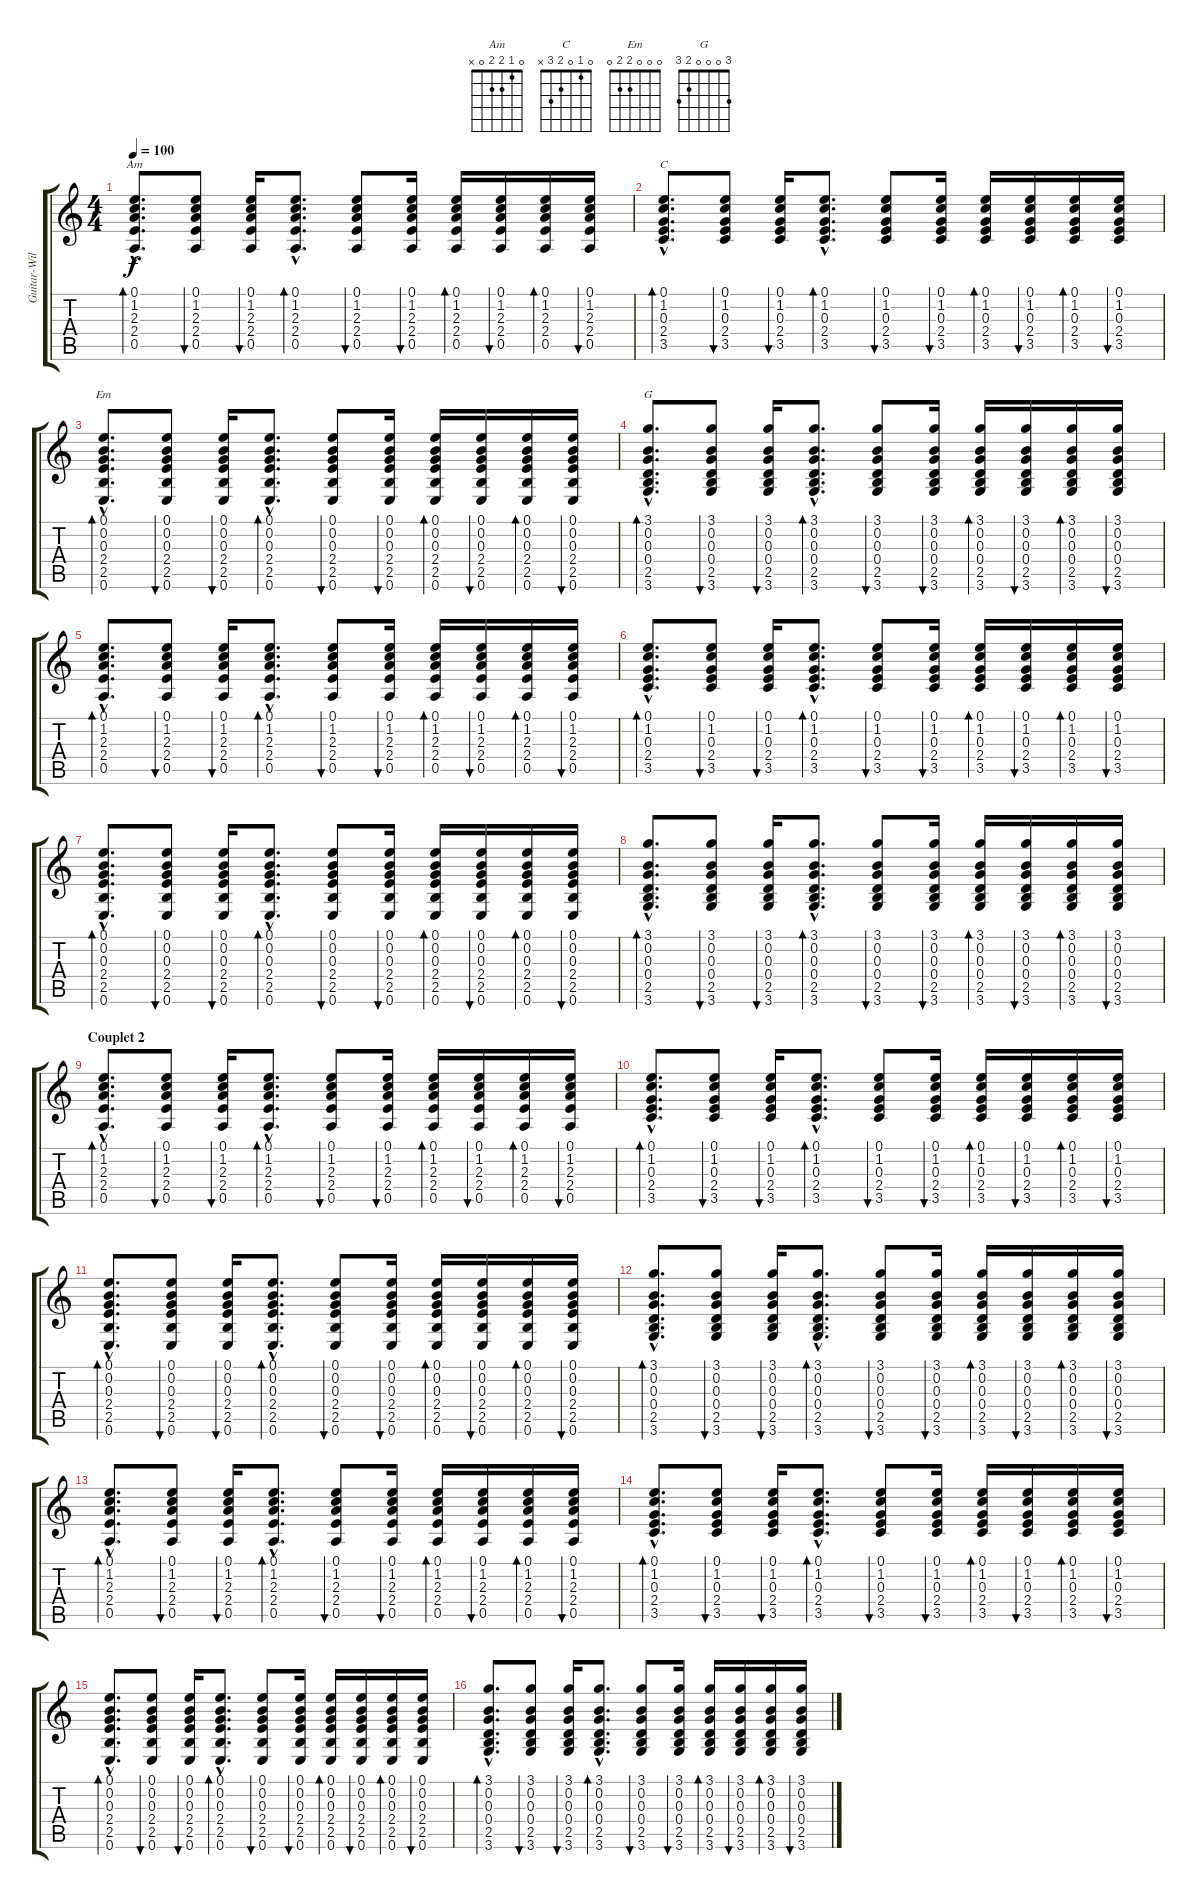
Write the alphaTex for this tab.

\track ("Guitar-Willem" "Guitar-Wil") {instrument electricguitarclean}
\staff {score tabs}
\tuning (E4 B3 G3 D3 A2 E2) {hide}
\chord ("Am" 0 1 2 2 0 x)
\chord ("C" 0 1 0 2 3 x)
\chord ("Em" 0 0 0 2 2 0)
\chord ("G" 3 0 0 0 2 3)
\ts (4 4)
\tempo 100
\clef g2
\ks c
(0.1{hac} 1.2{hac} 2.3{hac} 2.4{hac} 0.5{hac}).8{d bd 30 ch "Am" dy f} (0.1 1.2 2.3 2.4 0.5).8{bu 30} (0.1 1.2 2.3 2.4 0.5).16{bu 30} (0.1{hac} 1.2{hac} 2.3{hac} 2.4{hac} 0.5{hac}).8{d bd 30} (0.1 1.2 2.3 2.4 0.5).8{bu 30} (0.1 1.2 2.3 2.4 0.5).16{bu 30} (0.1 1.2 2.3 2.4 0.5).16{bd 30} (0.1 1.2 2.3 2.4 0.5).16{bu 30} (0.1 1.2 2.3 2.4 0.5).16{bd 30} (0.1 1.2 2.3 2.4 0.5).16{bu 30} |
(0.1{hac} 1.2{hac} 0.3{hac} 2.4{hac} 3.5{hac}).8{d bd 30 ch "C"} (0.1 1.2 0.3 2.4 3.5).8{bu 30} (0.1 1.2 0.3 2.4 3.5).16{bu 30} (0.1{hac} 1.2{hac} 0.3{hac} 2.4{hac} 3.5{hac}).8{d bd 30} (0.1 1.2 0.3 2.4 3.5).8{bu 30} (0.1 1.2 0.3 2.4 3.5).16{bu 30} (0.1 1.2 0.3 2.4 3.5).16{bd 30} (0.1 1.2 0.3 2.4 3.5).16{bu 30} (0.1 1.2 0.3 2.4 3.5).16{bd 30} (0.1 1.2 0.3 2.4 3.5).16{bu 30} |
(0.1{hac} 0.2{hac} 0.3{hac} 2.4{hac} 2.5{hac} 0.6{hac}).8{d bd 30 ch "Em"} (0.1 0.2 0.3 2.4 2.5 0.6).8{bu 30} (0.1 0.2 0.3 2.4 2.5 0.6).16{bu 30} (0.1{hac} 0.2{hac} 0.3{hac} 2.4{hac} 2.5{hac} 0.6{hac}).8{d bd 30} (0.1 0.2 0.3 2.4 2.5 0.6).8{bu 30} (0.1 0.2 0.3 2.4 2.5 0.6).16{bu 30} (0.1 0.2 0.3 2.4 2.5 0.6).16{bd 30} (0.1 0.2 0.3 2.4 2.5 0.6).16{bu 30} (0.1 0.2 0.3 2.4 2.5 0.6).16{bd 30} (0.1 0.2 0.3 2.4 2.5 0.6).16{bu 30} |
(3.1{hac} 0.2{hac} 0.3{hac} 0.4{hac} 2.5{hac} 3.6{hac}).8{d bd 30 ch "G"} (3.1 0.2 0.3 0.4 2.5 3.6).8{bu 30} (3.1 0.2 0.3 0.4 2.5 3.6).16{bu 30} (3.1{hac} 0.2{hac} 0.3{hac} 0.4{hac} 2.5{hac} 3.6{hac}).8{d bd 30} (3.1 0.2 0.3 0.4 2.5 3.6).8{bu 30} (3.1 0.2 0.3 0.4 2.5 3.6).16{bu 30} (3.1 0.2 0.3 0.4 2.5 3.6).16{bd 30} (3.1 0.2 0.3 0.4 2.5 3.6).16{bu 30} (3.1 0.2 0.3 0.4 2.5 3.6).16{bd 30} (3.1 0.2 0.3 0.4 2.5 3.6).16{bu 30} |
(0.1{hac} 1.2{hac} 2.3{hac} 2.4{hac} 0.5{hac}).8{d bd 30} (0.1 1.2 2.3 2.4 0.5).8{bu 30} (0.1 1.2 2.3 2.4 0.5).16{bu 30} (0.1{hac} 1.2{hac} 2.3{hac} 2.4{hac} 0.5{hac}).8{d bd 30} (0.1 1.2 2.3 2.4 0.5).8{bu 30} (0.1 1.2 2.3 2.4 0.5).16{bu 30} (0.1 1.2 2.3 2.4 0.5).16{bd 30} (0.1 1.2 2.3 2.4 0.5).16{bu 30} (0.1 1.2 2.3 2.4 0.5).16{bd 30} (0.1 1.2 2.3 2.4 0.5).16{bu 30} |
(0.1{hac} 1.2{hac} 0.3{hac} 2.4{hac} 3.5{hac}).8{d bd 30} (0.1 1.2 0.3 2.4 3.5).8{bu 30} (0.1 1.2 0.3 2.4 3.5).16{bu 30} (0.1{hac} 1.2{hac} 0.3{hac} 2.4{hac} 3.5{hac}).8{d bd 30} (0.1 1.2 0.3 2.4 3.5).8{bu 30} (0.1 1.2 0.3 2.4 3.5).16{bu 30} (0.1 1.2 0.3 2.4 3.5).16{bd 30} (0.1 1.2 0.3 2.4 3.5).16{bu 30} (0.1 1.2 0.3 2.4 3.5).16{bd 30} (0.1 1.2 0.3 2.4 3.5).16{bu 30} |
(0.1{hac} 0.2{hac} 0.3{hac} 2.4{hac} 2.5{hac} 0.6{hac}).8{d bd 30} (0.1 0.2 0.3 2.4 2.5 0.6).8{bu 30} (0.1 0.2 0.3 2.4 2.5 0.6).16{bu 30} (0.1{hac} 0.2{hac} 0.3{hac} 2.4{hac} 2.5{hac} 0.6{hac}).8{d bd 30} (0.1 0.2 0.3 2.4 2.5 0.6).8{bu 30} (0.1 0.2 0.3 2.4 2.5 0.6).16{bu 30} (0.1 0.2 0.3 2.4 2.5 0.6).16{bd 30} (0.1 0.2 0.3 2.4 2.5 0.6).16{bu 30} (0.1 0.2 0.3 2.4 2.5 0.6).16{bd 30} (0.1 0.2 0.3 2.4 2.5 0.6).16{bu 30} |
(3.1{hac} 0.2{hac} 0.3{hac} 0.4{hac} 2.5{hac} 3.6{hac}).8{d bd 30} (3.1 0.2 0.3 0.4 2.5 3.6).8{bu 30} (3.1 0.2 0.3 0.4 2.5 3.6).16{bu 30} (3.1{hac} 0.2{hac} 0.3{hac} 0.4{hac} 2.5{hac} 3.6{hac}).8{d bd 30} (3.1 0.2 0.3 0.4 2.5 3.6).8{bu 30} (3.1 0.2 0.3 0.4 2.5 3.6).16{bu 30} (3.1 0.2 0.3 0.4 2.5 3.6).16{bd 30} (3.1 0.2 0.3 0.4 2.5 3.6).16{bu 30} (3.1 0.2 0.3 0.4 2.5 3.6).16{bd 30} (3.1 0.2 0.3 0.4 2.5 3.6).16{bu 30} |
\section ("" "Couplet 2")
(0.1{hac} 1.2{hac} 2.3{hac} 2.4{hac} 0.5{hac}).8{d bd 30} (0.1 1.2 2.3 2.4 0.5).8{bu 30} (0.1 1.2 2.3 2.4 0.5).16{bu 30} (0.1{hac} 1.2{hac} 2.3{hac} 2.4{hac} 0.5{hac}).8{d bd 30} (0.1 1.2 2.3 2.4 0.5).8{bu 30} (0.1 1.2 2.3 2.4 0.5).16{bu 30} (0.1 1.2 2.3 2.4 0.5).16{bd 30} (0.1 1.2 2.3 2.4 0.5).16{bu 30} (0.1 1.2 2.3 2.4 0.5).16{bd 30} (0.1 1.2 2.3 2.4 0.5).16{bu 30} |
(0.1{hac} 1.2{hac} 0.3{hac} 2.4{hac} 3.5{hac}).8{d bd 30} (0.1 1.2 0.3 2.4 3.5).8{bu 30} (0.1 1.2 0.3 2.4 3.5).16{bu 30} (0.1{hac} 1.2{hac} 0.3{hac} 2.4{hac} 3.5{hac}).8{d bd 30} (0.1 1.2 0.3 2.4 3.5).8{bu 30} (0.1 1.2 0.3 2.4 3.5).16{bu 30} (0.1 1.2 0.3 2.4 3.5).16{bd 30} (0.1 1.2 0.3 2.4 3.5).16{bu 30} (0.1 1.2 0.3 2.4 3.5).16{bd 30} (0.1 1.2 0.3 2.4 3.5).16{bu 30} |
(0.1{hac} 0.2{hac} 0.3{hac} 2.4{hac} 2.5{hac} 0.6{hac}).8{d bd 30} (0.1 0.2 0.3 2.4 2.5 0.6).8{bu 30} (0.1 0.2 0.3 2.4 2.5 0.6).16{bu 30} (0.1{hac} 0.2{hac} 0.3{hac} 2.4{hac} 2.5{hac} 0.6{hac}).8{d bd 30} (0.1 0.2 0.3 2.4 2.5 0.6).8{bu 30} (0.1 0.2 0.3 2.4 2.5 0.6).16{bu 30} (0.1 0.2 0.3 2.4 2.5 0.6).16{bd 30} (0.1 0.2 0.3 2.4 2.5 0.6).16{bu 30} (0.1 0.2 0.3 2.4 2.5 0.6).16{bd 30} (0.1 0.2 0.3 2.4 2.5 0.6).16{bu 30} |
(3.1{hac} 0.2{hac} 0.3{hac} 0.4{hac} 2.5{hac} 3.6{hac}).8{d bd 30} (3.1 0.2 0.3 0.4 2.5 3.6).8{bu 30} (3.1 0.2 0.3 0.4 2.5 3.6).16{bu 30} (3.1{hac} 0.2{hac} 0.3{hac} 0.4{hac} 2.5{hac} 3.6{hac}).8{d bd 30} (3.1 0.2 0.3 0.4 2.5 3.6).8{bu 30} (3.1 0.2 0.3 0.4 2.5 3.6).16{bu 30} (3.1 0.2 0.3 0.4 2.5 3.6).16{bd 30} (3.1 0.2 0.3 0.4 2.5 3.6).16{bu 30} (3.1 0.2 0.3 0.4 2.5 3.6).16{bd 30} (3.1 0.2 0.3 0.4 2.5 3.6).16{bu 30} |
(0.1{hac} 1.2{hac} 2.3{hac} 2.4{hac} 0.5{hac}).8{d bd 30} (0.1 1.2 2.3 2.4 0.5).8{bu 30} (0.1 1.2 2.3 2.4 0.5).16{bu 30} (0.1{hac} 1.2{hac} 2.3{hac} 2.4{hac} 0.5{hac}).8{d bd 30} (0.1 1.2 2.3 2.4 0.5).8{bu 30} (0.1 1.2 2.3 2.4 0.5).16{bu 30} (0.1 1.2 2.3 2.4 0.5).16{bd 30} (0.1 1.2 2.3 2.4 0.5).16{bu 30} (0.1 1.2 2.3 2.4 0.5).16{bd 30} (0.1 1.2 2.3 2.4 0.5).16{bu 30} |
(0.1{hac} 1.2{hac} 0.3{hac} 2.4{hac} 3.5{hac}).8{d bd 30} (0.1 1.2 0.3 2.4 3.5).8{bu 30} (0.1 1.2 0.3 2.4 3.5).16{bu 30} (0.1{hac} 1.2{hac} 0.3{hac} 2.4{hac} 3.5{hac}).8{d bd 30} (0.1 1.2 0.3 2.4 3.5).8{bu 30} (0.1 1.2 0.3 2.4 3.5).16{bu 30} (0.1 1.2 0.3 2.4 3.5).16{bd 30} (0.1 1.2 0.3 2.4 3.5).16{bu 30} (0.1 1.2 0.3 2.4 3.5).16{bd 30} (0.1 1.2 0.3 2.4 3.5).16{bu 30} |
(0.1{hac} 0.2{hac} 0.3{hac} 2.4{hac} 2.5{hac} 0.6{hac}).8{d bd 30} (0.1 0.2 0.3 2.4 2.5 0.6).8{bu 30} (0.1 0.2 0.3 2.4 2.5 0.6).16{bu 30} (0.1{hac} 0.2{hac} 0.3{hac} 2.4{hac} 2.5{hac} 0.6{hac}).8{d bd 30} (0.1 0.2 0.3 2.4 2.5 0.6).8{bu 30} (0.1 0.2 0.3 2.4 2.5 0.6).16{bu 30} (0.1 0.2 0.3 2.4 2.5 0.6).16{bd 30} (0.1 0.2 0.3 2.4 2.5 0.6).16{bu 30} (0.1 0.2 0.3 2.4 2.5 0.6).16{bd 30} (0.1 0.2 0.3 2.4 2.5 0.6).16{bu 30} |
(3.1{hac} 0.2{hac} 0.3{hac} 0.4{hac} 2.5{hac} 3.6{hac}).8{d bd 30} (3.1 0.2 0.3 0.4 2.5 3.6).8{bu 30} (3.1 0.2 0.3 0.4 2.5 3.6).16{bu 30} (3.1{hac} 0.2{hac} 0.3{hac} 0.4{hac} 2.5{hac} 3.6{hac}).8{d bd 30} (3.1 0.2 0.3 0.4 2.5 3.6).8{bu 30} (3.1 0.2 0.3 0.4 2.5 3.6).16{bu 30} (3.1 0.2 0.3 0.4 2.5 3.6).16{bd 30} (3.1 0.2 0.3 0.4 2.5 3.6).16{bu 30} (3.1 0.2 0.3 0.4 2.5 3.6).16{bd 30} (3.1 0.2 0.3 0.4 2.5 3.6).16{bu 30}
